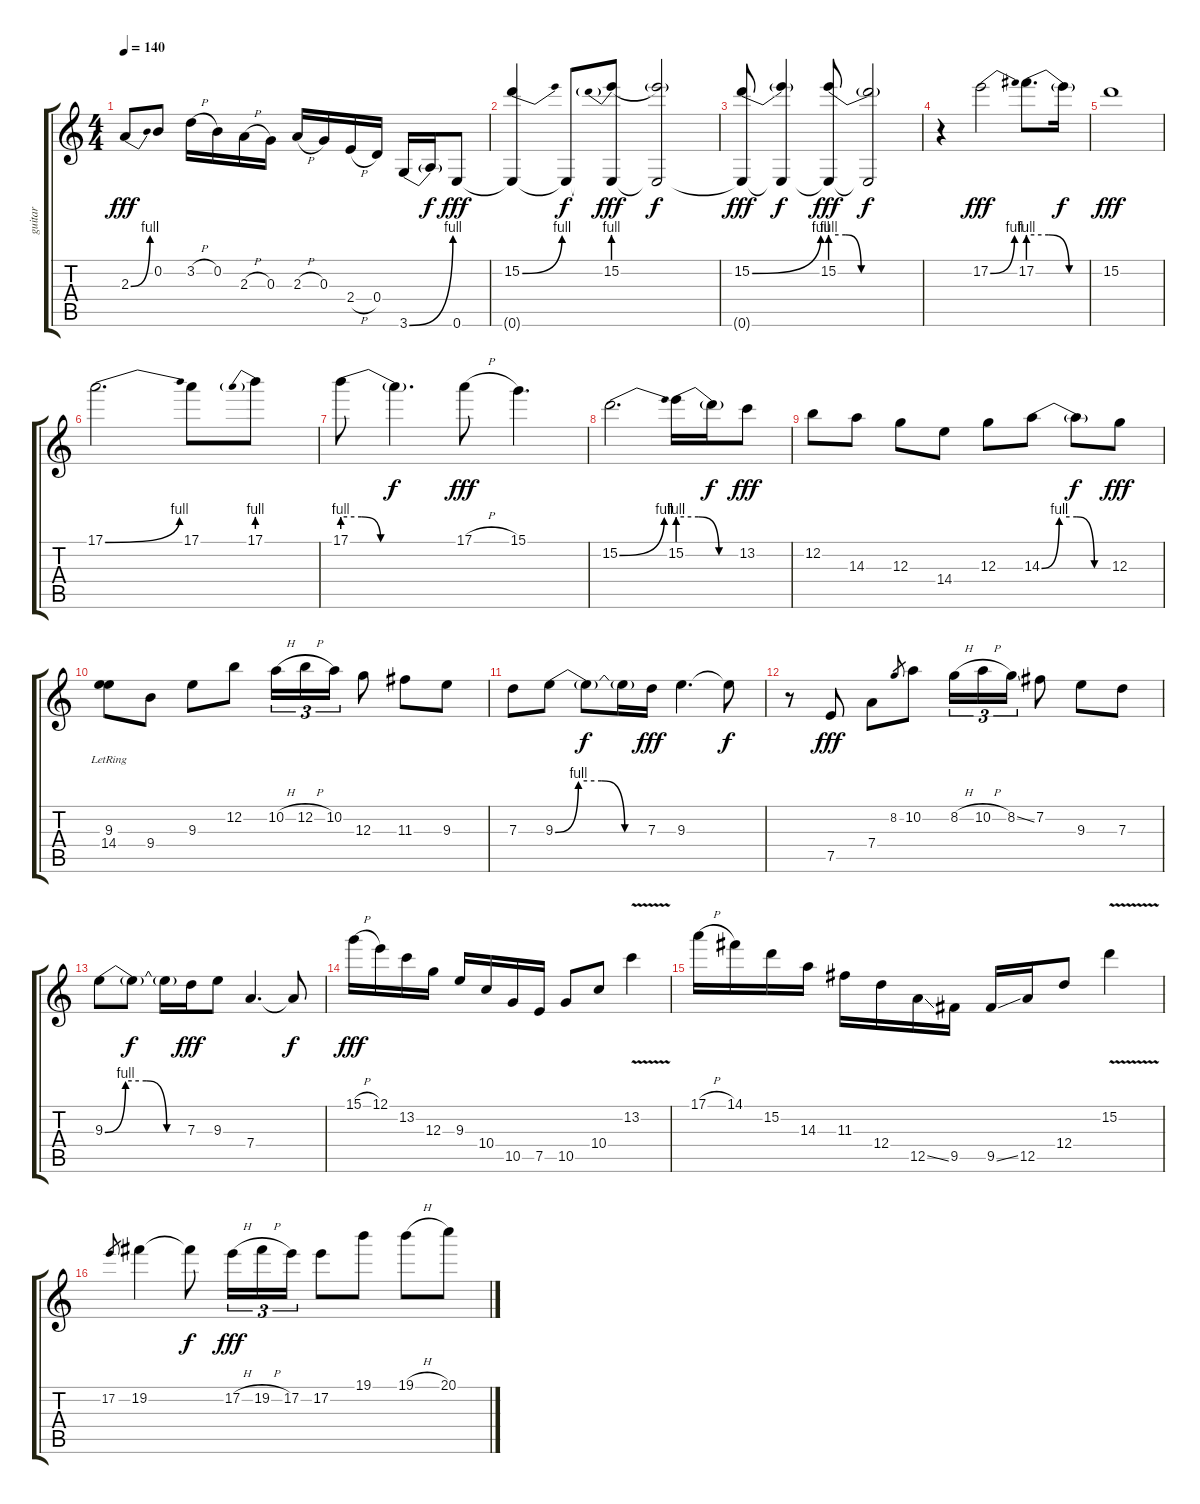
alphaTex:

\track ("guitar" "guitar") {instrument acousticguitarsteel}
\staff {score tabs}
\tuning (E4 B3 G3 D3 A2 E2) {hide}
\ts (4 4)
\tempo 140
\clef g2
\ks c
2.3{be (bend 0 0 60 4)}.8{dy fff} 0.2.8 3.2{h}.16 0.2.16 2.3{h}.16 0.3.16 2.3{h}.16 0.3.16 2.4{h}.16 0.4.16 3.6{be (bend 0 0 60 4)}.16 3.6{t}.16{dy f} 0.6.8{dy fff} |
(15.2{be (bend 0 0 60 4)} 0.6{t}).4 0.6{t}.8{dy f} (15.2{be (prebend 0 4 60 4)} 0.6{t}).8{dy fff} (15.2{t} 0.6{t}).2{dy f} |
(15.2{be (bend 0 0 60 4)} 0.6{t}).8{dy fff} (15.2{t} 0.6{t}).4{dy f} (15.2{be (custom 0 4 10 4 20 0 60 0)} 0.6{t}).8{dy fff} (15.2{t} 0.6{t}).2{dy f} |
r.4 17.2{be (bend 0 0 60 4)}.2{dy fff} 17.2{be (custom 0 4 20 4 40 0 60 0)}.8{d} 17.2{t}.16{dy f} |
15.2.1{dy fff} |
17.1{be (bend 0 0 60 4)}.2{d} 17.1.8 17.1{be (prebend 0 4 60 4)}.8 |
17.1{be (custom 0 4 10 4 20 0 60 0)}.8 17.1{t}.4{d dy f} 17.1{h}.8{dy fff} 15.1.4{d} |
15.2{be (bend 0 0 60 4)}.2{d} 15.2{be (custom 0 4 20 4 40 0 60 0)}.16 15.2{t}.16{dy f} 13.2.8{dy fff} |
12.2.8 14.3.8 12.3.8 14.4.8 12.3.8 14.3{be (custom 0 0 15 4 30 4 45 0 60 0)}.8 14.3{t}.8{dy f} 12.3.8{dy fff} |
(9.3 14.4{lr}).8 9.4.8 9.3.8 12.2.8 10.2{h}.16{tu (3 2)} 12.2{h}.16{tu (3 2)} 10.2.16{tu (3 2)} 12.3.8 11.3.8 9.3.8 |
7.3.8 9.3{be (custom 0 0 15 4 30 4 45 0 60 0)}.8 9.3{t}.8{dy f} 9.3{t}.16 7.3.16{dy fff} 9.3.4{d} 9.3{t}.8{dy f} |
r.8 7.5.8{dy fff} 7.4.8 8.2.8{gr} 10.2.8 8.2{h}.16{tu (3 2)} 10.2{h}.16{tu (3 2)} 8.2{ss}.16{tu (3 2)} 7.2.8 9.3.8 7.3.8 |
9.3{be (custom 0 0 15 4 30 4 45 0 60 0)}.8 9.3{t}.8{dy f} 9.3{t}.16 7.3.16{dy fff} 9.3.8 7.4.4{d} 7.4{t}.8{dy f} |
15.1{h}.16{dy fff} 12.1.16 13.2.16 12.3.16 9.3.16 10.4.16 10.5.16 7.5.16 10.5.8 10.4.8 13.2{v}.4 |
17.1{h}.16 14.1.16 15.2.16 14.3.16 11.3.16 12.4.16 12.5{ss}.16 9.5.16 9.5{ss}.16 12.5.16 12.4.8 15.2{v}.4 |
17.2.8{gr} 19.2.4 19.2{t}.8{dy f} 17.2{h}.16{tu (3 2) dy fff} 19.2{h}.16{tu (3 2)} 17.2.16{tu (3 2)} 17.2.8 19.1.8 19.1{h}.8 20.1.8
